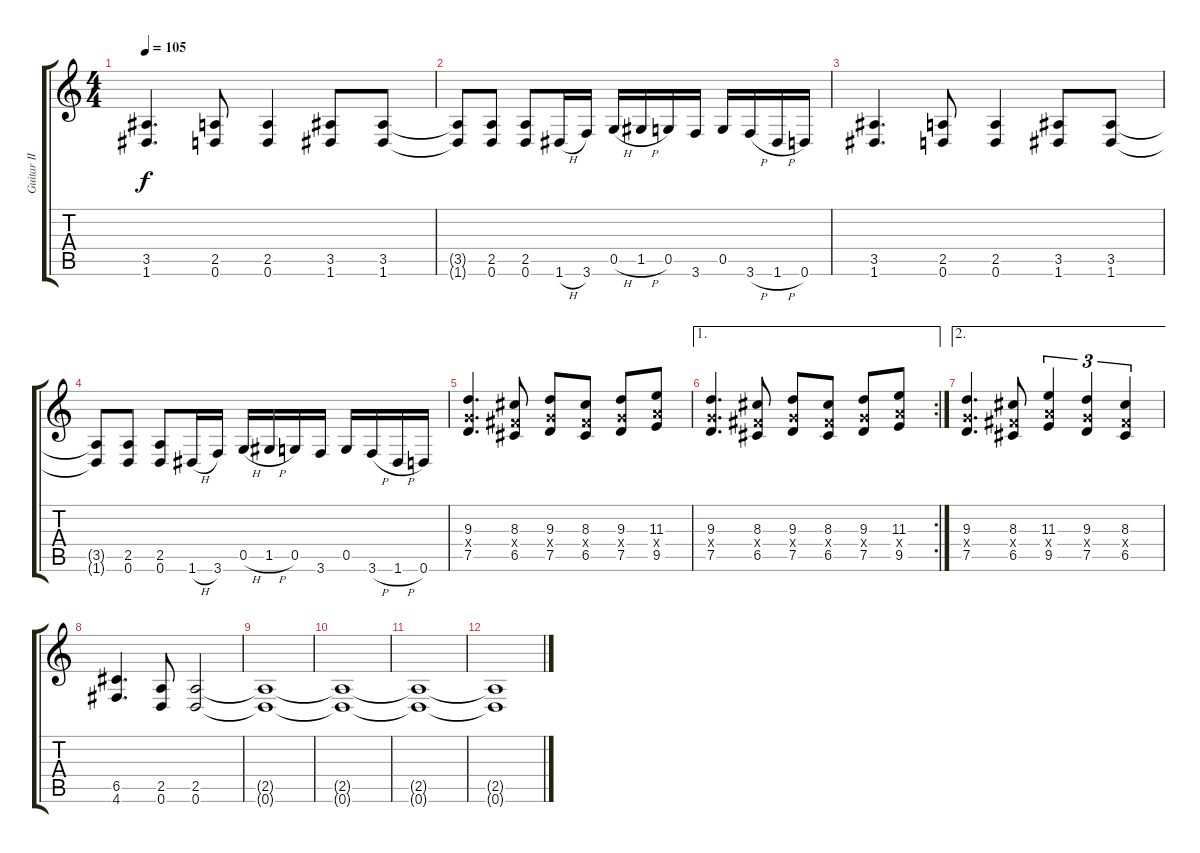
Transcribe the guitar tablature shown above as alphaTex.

\track ("Guitar II" "Guitar II") {instrument distortionguitar}
\staff {score tabs}
\tuning (D4 A3 F3 C3 G2 D2) {hide}
\ts (4 4)
\tempo 105
\clef g2
\ks c
(3.5 1.6).4{d dy f} (2.5 0.6).8 (2.5 0.6).4 (3.5 1.6).8 (3.5 1.6).8 |
(3.5{t} 1.6{t}).8 (2.5 0.6).8 (2.5 0.6).8 1.6{h}.16 3.6.16 0.5{h}.16 1.5{h}.16 0.5.16 3.6.16 0.5.16 3.6{h}.16 1.6{h}.16 0.6.16 |
(3.5 1.6).4{d} (2.5 0.6).8 (2.5 0.6).4 (3.5 1.6).8 (3.5 1.6).8 |
(3.5{t} 1.6{t}).8 (2.5 0.6).8 (2.5 0.6).8 1.6{h}.16 3.6.16 0.5{h}.16 1.5{h}.16 0.5.16 3.6.16 0.5.16 3.6{h}.16 1.6{h}.16 0.6.16 |
(9.3 7.4{x} 7.5).4{d} (8.3 6.4{x} 6.5).8 (9.3 7.4{x} 7.5).8 (8.3 6.4{x} 6.5).8 (9.3 7.4{x} 7.5).8 (11.3 9.4{x} 9.5).8 |
\ae 1
\rc 2
(9.3 7.4{x} 7.5).4{d} (8.3 6.4{x} 6.5).8 (9.3 7.4{x} 7.5).8 (8.3 6.4{x} 6.5).8 (9.3 7.4{x} 7.5).8 (11.3 9.4{x} 9.5).8 |
\ae 2
(9.3 7.4{x} 7.5).4{d} (8.3 6.4{x} 6.5).8 (11.3 9.4{x} 9.5).4{tu (3 2)} (9.3 7.4{x} 7.5).4{tu (3 2)} (8.3 6.4{x} 6.5).4{tu (3 2)} |
(6.5 4.6).4{d} (2.5 0.6).8 (2.5 0.6).2 |
(2.5{t} 0.6{t}).1 |
(2.5{t} 0.6{t}).1 |
(2.5{t} 0.6{t}).1 |
(2.5{t} 0.6{t}).1
